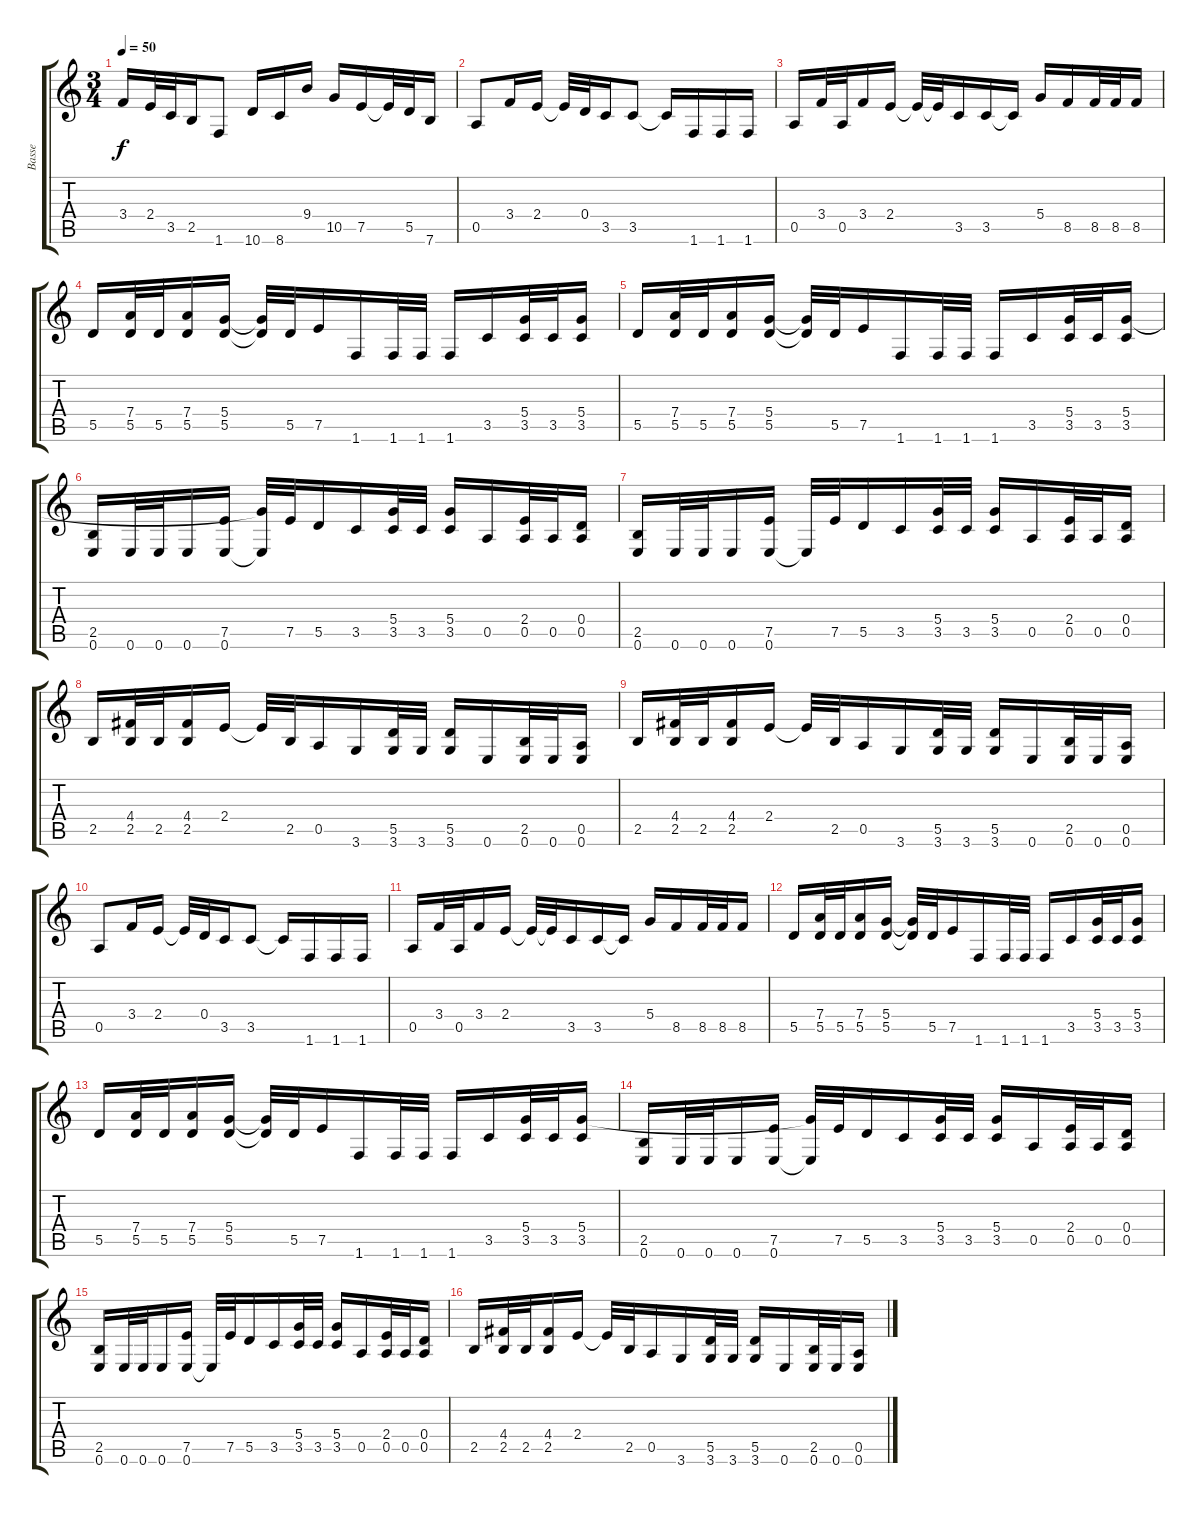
\track ("Basse" "Basse") {instrument electricbasspick}
\staff {score tabs}
\tuning (E4 B3 G3 D3 A2 E2) {hide}
\ts (3 4)
\tempo 50
\clef g2
\ks c
3.4.16{dy f} 2.4.32 3.5.32 2.5.16 1.6.8 10.6.16 8.6.16 9.4.16 10.5.16 7.5.16 7.5{t}.32 5.5.32 7.6.16 |
0.5.8 3.4.16 2.4.16 2.4{t}.32 0.4.32 3.5.16 3.5.8 3.5{t}.16 1.6.16 1.6.16 1.6.16 |
0.5.16 3.4.32 0.5.32 3.4.16 2.4.16 2.4{t}.32 2.4{t}.32 3.5.16 3.5.16 3.5{t}.16 5.4.16 8.5.16 8.5.32 8.5.32 8.5.16 |
5.5.16 (7.4 5.5).32 5.5.32 (7.4 5.5).16 (5.4 5.5).16 (5.4{t} 5.5{t}).32 5.5.32 7.5.16 1.6.16 1.6.32 1.6.32 1.6.16 3.5.16 (5.4 3.5).32 3.5.32 (5.4 3.5).16 |
5.5.16 (7.4 5.5).32 5.5.32 (7.4 5.5).16 (5.4 5.5).16 (5.4{t} 5.5{t}).32 5.5.32 7.5.16 1.6.16 1.6.32 1.6.32 1.6.16 3.5.16 (5.4 3.5).32 3.5.32 (5.4 3.5).16 |
(2.5 0.6).16 0.6.32 0.6.32 0.6.16 (7.5 0.6).16 (5.4{t} 0.6{t}).32 7.5.32 5.5.16 3.5.16 (5.4 3.5).32 3.5.32 (5.4 3.5).16 0.5.16 (2.4 0.5).32 0.5.32 (0.4 0.5).16 |
(2.5 0.6).16 0.6.32 0.6.32 0.6.16 (7.5 0.6).16 0.6{t}.32 7.5.32 5.5.16 3.5.16 (5.4 3.5).32 3.5.32 (5.4 3.5).16 0.5.16 (2.4 0.5).32 0.5.32 (0.4 0.5).16 |
2.5.16 (4.4 2.5).32 2.5.32 (4.4 2.5).16 2.4.16 2.4{t}.32 2.5.32 0.5.16 3.6.16 (5.5 3.6).32 3.6.32 (5.5 3.6).16 0.6.16 (2.5 0.6).32 0.6.32 (0.5 0.6).16 |
2.5.16 (4.4 2.5).32 2.5.32 (4.4 2.5).16 2.4.16 2.4{t}.32 2.5.32 0.5.16 3.6.16 (5.5 3.6).32 3.6.32 (5.5 3.6).16 0.6.16 (2.5 0.6).32 0.6.32 (0.5 0.6).16 |
0.5.8 3.4.16 2.4.16 2.4{t}.32 0.4.32 3.5.16 3.5.8 3.5{t}.16 1.6.16 1.6.16 1.6.16 |
0.5.16 3.4.32 0.5.32 3.4.16 2.4.16 2.4{t}.32 2.4{t}.32 3.5.16 3.5.16 3.5{t}.16 5.4.16 8.5.16 8.5.32 8.5.32 8.5.16 |
5.5.16 (7.4 5.5).32 5.5.32 (7.4 5.5).16 (5.4 5.5).16 (5.4{t} 5.5{t}).32 5.5.32 7.5.16 1.6.16 1.6.32 1.6.32 1.6.16 3.5.16 (5.4 3.5).32 3.5.32 (5.4 3.5).16 |
5.5.16 (7.4 5.5).32 5.5.32 (7.4 5.5).16 (5.4 5.5).16 (5.4{t} 5.5{t}).32 5.5.32 7.5.16 1.6.16 1.6.32 1.6.32 1.6.16 3.5.16 (5.4 3.5).32 3.5.32 (5.4 3.5).16 |
(2.5 0.6).16 0.6.32 0.6.32 0.6.16 (7.5 0.6).16 (5.4{t} 0.6{t}).32 7.5.32 5.5.16 3.5.16 (5.4 3.5).32 3.5.32 (5.4 3.5).16 0.5.16 (2.4 0.5).32 0.5.32 (0.4 0.5).16 |
(2.5 0.6).16 0.6.32 0.6.32 0.6.16 (7.5 0.6).16 0.6{t}.32 7.5.32 5.5.16 3.5.16 (5.4 3.5).32 3.5.32 (5.4 3.5).16 0.5.16 (2.4 0.5).32 0.5.32 (0.4 0.5).16 |
2.5.16 (4.4 2.5).32 2.5.32 (4.4 2.5).16 2.4.16 2.4{t}.32 2.5.32 0.5.16 3.6.16 (5.5 3.6).32 3.6.32 (5.5 3.6).16 0.6.16 (2.5 0.6).32 0.6.32 (0.5 0.6).16
